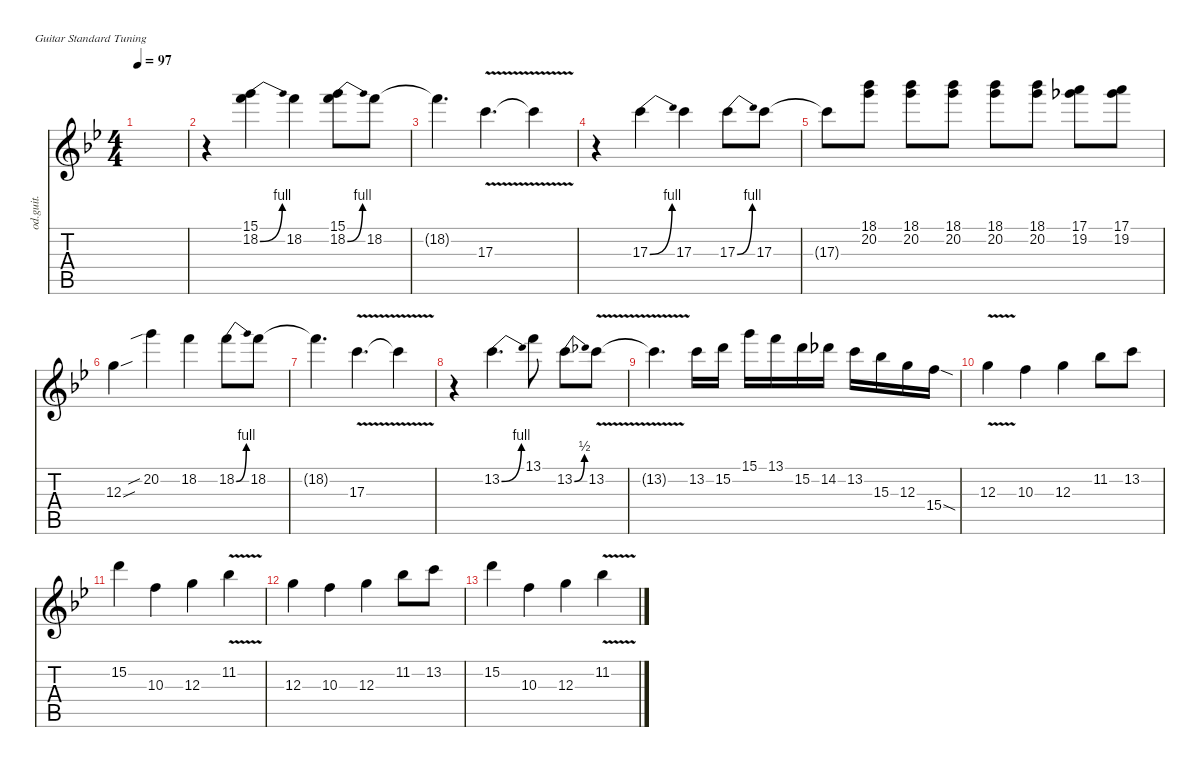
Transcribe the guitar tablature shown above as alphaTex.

\defaultSystemsLayout 4
\hideDynamics
\bracketExtendMode nobrackets
\otherSystemsTrackNameOrientation horizontal
\track ("Overdriven Guitar" "od.guit.") {instrument overdrivenguitar}
\staff {score tabs}
\tuning (E4 B3 G3 D3 A2 E2)
\ts (4 4)
\tempo 97
\clef g2
\ks bb
|
r.4 (15.1 18.2{be (bend 0 0 15 4)}).4{dy mp} 18.2.4 (15.1 18.2{be (bend 0 0 15 4)}).8 18.2.8 |
18.2{t}.4{d} 17.3{v}.4{d} 17.3{v t}.4 |
r.4 17.3{be (bend 0 0 15 4)}.4 17.3.4 17.3{be (bend 0 0 15 4)}.8 17.3.8 |
17.3{t}.8 (18.1 20.2).8 (18.1 20.2).8 (18.1 20.2).8 (18.1 20.2).8 (18.1 20.2).8 (19.2 17.1).8 (19.2 17.1).8 |
12.3{sou}.4 20.2{sib}.4 18.2.4 18.2{be (bend 0 0 15 4)}.8 18.2.8 |
18.2{t}.4{d} 17.3{v}.4{d} 17.3{v t}.4 |
r.4 13.2{be (bend 0 0 15 4)}.4{d} 13.1.8 13.2{be (bend 0 0 12.6 2)}.8 13.2{v}.8 |
13.2{v t}.4{d} 13.2.16 15.2.16 15.1.16 13.1.16 15.2.16 14.2.16 13.2.16 15.3.16 12.3.16 15.4{sod}.16 |
12.3{v}.4 10.3.4 12.3.4 11.2.8 13.2.8 |
15.2.4 10.3.4 12.3.4 11.2{v}.4 |
12.3.4 10.3.4 12.3.4 11.2.8 13.2.8 |
15.2.4 10.3.4 12.3.4 11.2{v}.4
